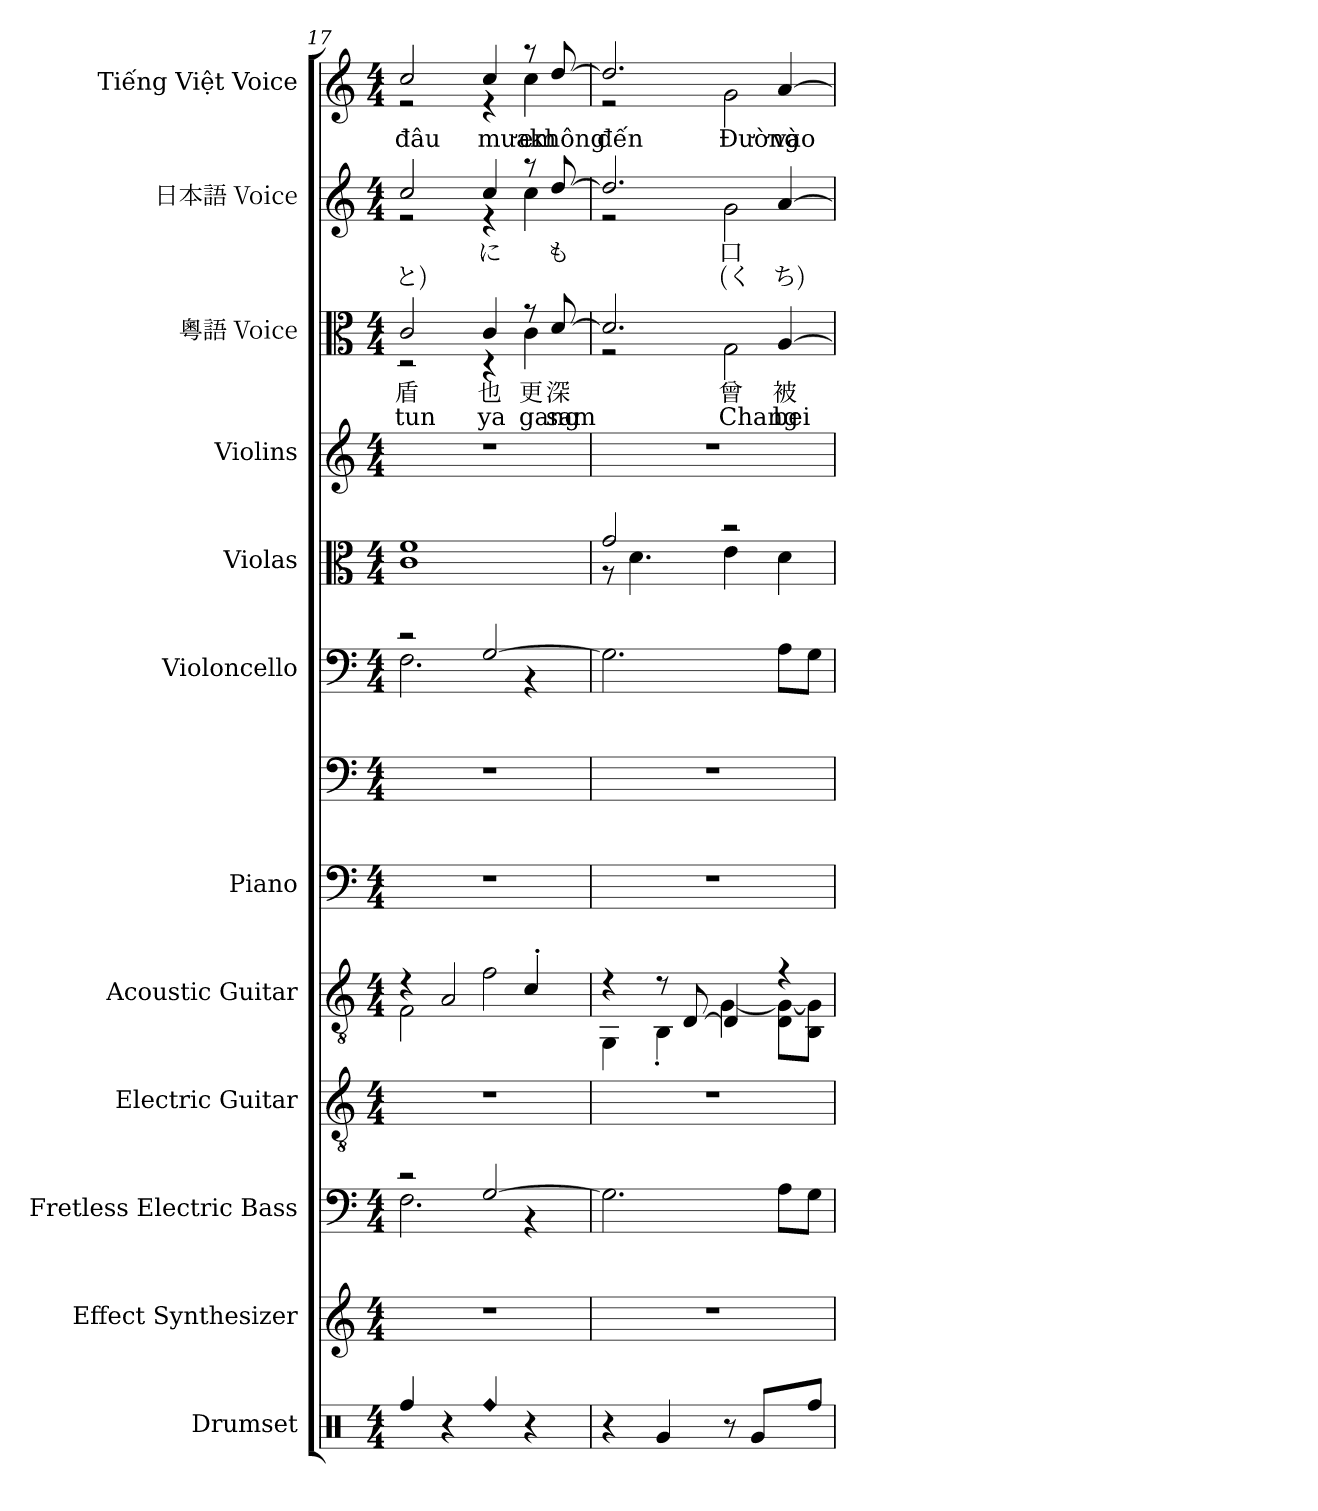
**kern	**kern	**kern	**kern	**kern	**kern	**kern	**kern	**kern	**kern	**kern	**text	**text	**kern	**text	**text	**kern	**text
*part12	*part11	*part10	*part9	*part8	*part7	*part7	*part6	*part5	*part4	*part3	*part3	*part3	*part2	*part2	*part2	*part1	*part1
*staff13	*staff12	*staff11	*staff10	*staff9	*staff8	*staff7	*staff6	*staff5	*staff4	*staff3	*staff3	*staff3	*staff2	*staff2	*staff2	*staff1	*staff1
*I"Drumset	*I"Effect Synthesizer	*I"Fretless Electric Bass	*I"Electric Guitar	*I"Acoustic Guitar	*I"Piano	*	*I"Violoncello	*I"Violas	*I"Violins	*I"粵語 Voice	*	*	*I"日本語  Voice	*	*	*I"Tiếng Việt Voice	*
*I'D. Set	*I'Synth.	*I'Frtl. El. B.	*I'El. Guit.	*I'Guit.	*I'Pno.	*	*I'Vc.	*I'Vlas.	*I'Vlns.	*	*	*	*	*	*	*I'Việt	*
!!LO:PB:g=z
*clefX	*clefG2	*clefF4	*clefGv2	*clefGv2	*clefF4	*clefF4	*clefF4	*clefC3	*clefG2	*clefC3	*	*	*clefG2	*	*	*clefG2	*
*	*	*ITrd7c12	*	*	*	*	*	*	*	*	*	*	*	*	*	*	*
*k[]	*k[]	*k[]	*k[]	*k[]	*k[]	*k[]	*k[]	*k[]	*k[]	*k[]	*	*	*k[]	*	*	*k[]	*
*M4/4	*M4/4	*M4/4	*M4/4	*M4/4	*M4/4	*M4/4	*M4/4	*M4/4	*M4/4	*M4/4	*	*	*M4/4	*	*	*M4/4	*
=17	=17	=17	=17	=17	=17	=17	=17	=17	=17	=17	=17	=17	=17	=17	=17	=17	=17
*	*	*^	*	*^	*	*	*^	*	*	*	*	*	*	*	*	*	*
!	!	!	!	!	!	!	!	!	!	!	!	!	!	!LO:LY:b	!LO:LY:b	!	!	!LO:LY:b	!	!LO:LY:b
*	*	*	*	*	*	*	*	*	*	*	*	*	*^	*	*	*^	*	*	*^	*
4Rff/	1r	2r	2.FF\	1r	4r	2F\	1r	1r	2r	2.F\	1c 1f	1r	2c/	2r	盾	tun	2cc/	2r	.	と)	2cc/	2r	đâu
4r	.	.	.	.	2A/	.	.	.	.	.	.	.	.	.	.	.	.	.	.	.	.	.	.
!LO:N:head=diamond	!	!	!	!	!	!	!	!	!	!	!	!	!	!	!LO:LY:b	!LO:LY:b	!	!	!LO:LY:b	!	!	!	!LO:LY:b
4Rff/	.	[2GG/	.	.	.	2f\	.	.	[2G/	.	.	.	4c/	4r	也	ya	4cc/	4r	に	.	4cc/	4r	mưa
!	!	!	!	!	!	!	!	!	!	!	!	!	!	!	!LO:LY:b	!LO:LY:b	!	!	!	!	!	!	!LO:LY:b
4r	.	.	4r	.	4c'/	.	.	.	.	4r	.	.	8r	4c\	更	gang	8r	4cc\	.	.	8r	4cc\	em
!	!	!	!	!	!	!	!	!	!	!	!	!	!	!	!LO:LY:b	!LO:LY:b	!	!	!LO:LY:b	!	!	!	!LO:LY:b
.	.	.	.	.	.	.	.	.	.	.	.	.	[8d/	.	深	sam	[8dd/	.	も	.	[8dd/	.	không
*	*	*v	*v	*	*	*	*	*	*v	*v	*	*	*	*	*	*	*	*	*	*	*	*	*
=18	=18	=18	=18	=18	=18	=18	=18	=18	=18	=18	=18	=18	=18	=18	=18	=18	=18	=18	=18	=18	=18
*	*	*	*	*	*	*	*	*	*^	*	*	*	*	*	*	*	*	*	*	*	*
!	!	!	!	!	!	!	!	!	!	!	!	!	!	!	!	!	!	!	!	!	!	!LO:LY:b
4r	1r	2.GG\]	1r	4r	4GG\	1r	1r	2.G\]	2g/	8r	1r	2.d/]	2r	.	.	2.dd/]	2r	.	.	2.dd/]	2r	đến
.	.	.	.	.	.	.	.	.	.	4.d\	.	.	.	.	.	.	.	.	.	.	.	.
4Rg/	.	.	.	8r	4BB'\	.	.	.	.	.	.	.	.	.	.	.	.	.	.	.	.	.
.	.	.	.	[8D/	.	.	.	.	.	.	.	.	.	.	.	.	.	.	.	.	.	.
!	!	!	!	!	!	!	!	!	!	!	!	!	!	!LO:LY:b	!LO:LY:b	!	!	!LO:LY:b	!LO:LY:b	!	!	!LO:LY:b
8r	.	.	.	4D/]	[4G\	.	.	.	2r	4e\	.	.	2G\	曾	Chang	.	2g\	口	(く	.	2g\	Đường
8Rg/L	.	.	.	.	.	.	.	.	.	.	.	.	.	.	.	.	.	.	.	.	.	.
!	!	!	!	!	!	!	!	!	!	!	!	!	!	!LO:LY:b	!LO:LY:b	!	!	!	!LO:LY:b	!	!	!LO:LY:b
8R/	.	8AA\L	.	4r	8D\ 8G\_L	.	.	8A\L	.	4d\	.	[4A/	.	被	bei	[4a/	.	.	ち)	[4a/	.	vào
8Rff/J	.	8GG\J	.	.	8BB\ 8G\]J	.	.	8G\J	.	.	.	.	.	.	.	.	.	.	.	.	.	.
*	*	*	*	*	*	*	*	*	*	*	*	*v	*v	*	*	*	*	*	*	*v	*v	*
*	*	*	*	*v	*v	*	*	*	*v	*v	*	*	*	*	*v	*v	*	*	*	*
=	=	=	=	=	=	=	=	=	=	=	=	=	=	=	=	=	=
*-	*-	*-	*-	*-	*-	*-	*-	*-	*-	*-	*-	*-	*-	*-	*-	*-	*-
